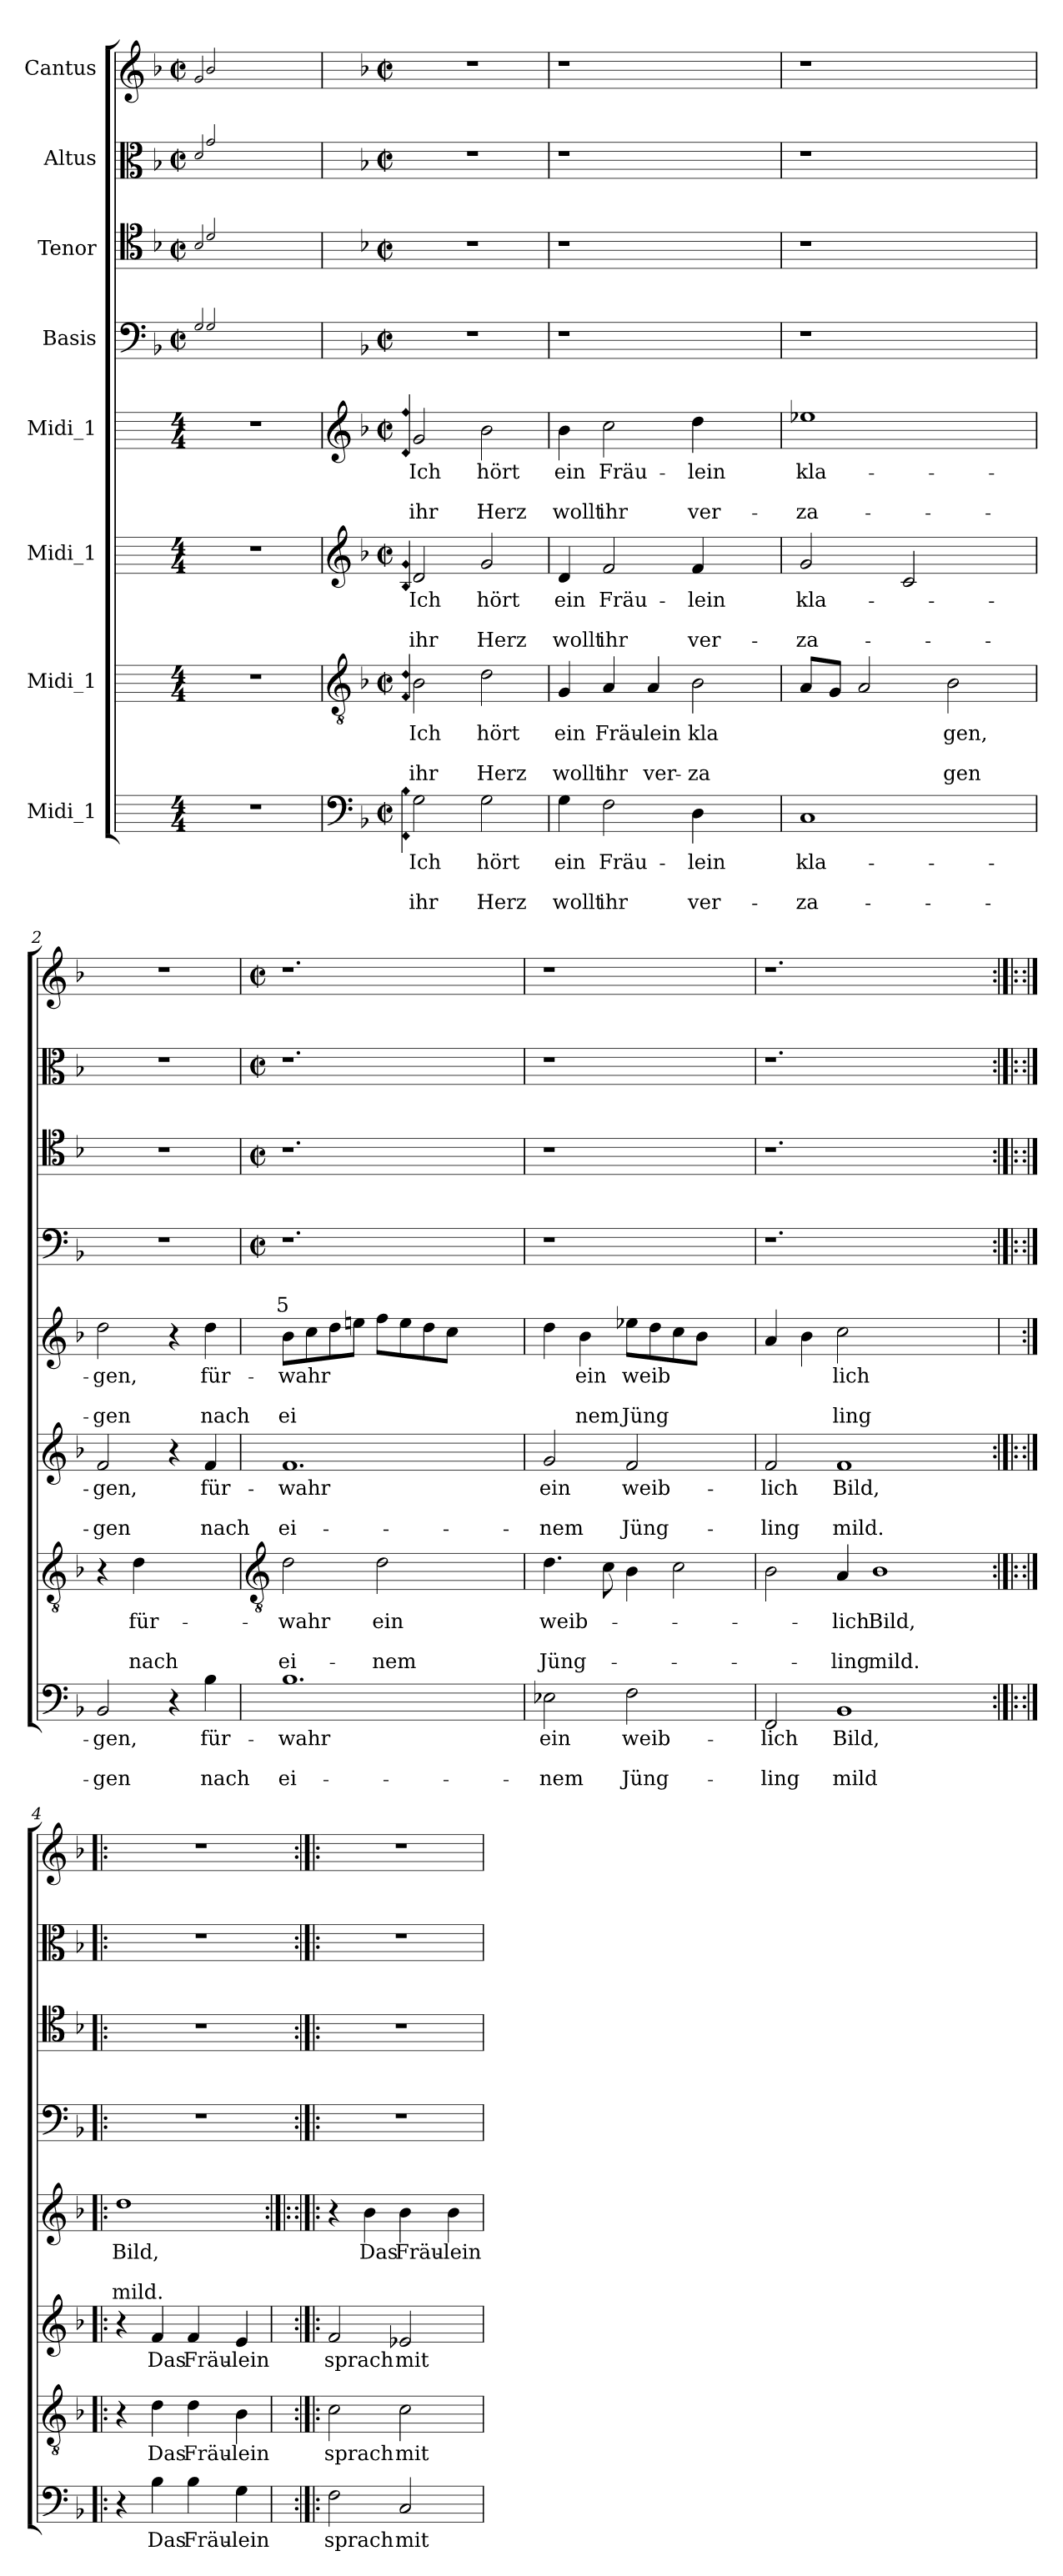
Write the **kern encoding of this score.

**kern	**text	**text	**text	**kern	**text	**text	**text	**kern	**text	**text	**text	**kern	**text	**text	**text	**kern	**kern	**kern	**kern
*part8	*part8	*part8	*part8	*part7	*part7	*part7	*part7	*part6	*part6	*part6	*part6	*part5	*part5	*part5	*part5	*part4	*part3	*part2	*part1
*staff8	*staff8	*staff8	*staff8	*staff7	*staff7	*staff7	*staff7	*staff6	*staff6	*staff6	*staff6	*staff5	*staff5	*staff5	*staff5	*staff4	*staff3	*staff2	*staff1
*I"Midi_1	*	*	*	*I"Midi_1	*	*	*	*I"Midi_1	*	*	*	*I"Midi_1	*	*	*	*I"Basis	*I"Tenor	*I"Altus	*I"Cantus
*	*	*	*	*	*	*	*	*	*	*	*	*	*	*	*	*clefF4	*clefC4	*clefC3	*clefG2
*	*	*	*	*	*	*	*	*	*	*	*	*	*	*	*	*k[b-]	*k[b-]	*k[b-]	*k[b-]
*	*	*	*	*	*	*	*	*	*	*	*	*	*	*	*	*F:	*F:	*F:	*F:
*M4/4	*	*	*	*M4/4	*	*	*	*M4/4	*	*	*	*M4/4	*	*	*	*M2/2	*M2/2	*M2/2	*M2/2
*	*	*	*	*	*	*	*	*	*	*	*	*	*	*	*	*met(c|)	*met(c|)	*met(c|)	*met(c|)
=	=	=	=	=	=	=	=	=	=	=	=	=	=	=	=	=	=	=	=
.	.	.	.	.	.	.	.	.	.	.	.	.	.	.	.	2qqG	2qqB-	2qqd	2qqg/
.	.	.	.	.	.	.	.	.	.	.	.	.	.	.	.	2qqG	2qqd	2qqg	2qqb-
1r	.	.	.	1r	.	.	.	1r	.	.	.	1r	.	.	.	1ryy	1ryy	1ryy	1ryy
!!LO:LB:g=z
=1	=1	=1	=1	=1	=1	=1	=1	=1	=1	=1	=1	=1	=1	=1	=1	=1	=1	=1	=1
*clefF4	*	*	*	*clefGv2	*	*	*	*clefG2	*	*	*	*clefG2	*	*	*	*	*	*	*
*k[b-]	*	*	*	*k[b-]	*	*	*	*k[b-]	*	*	*	*k[b-]	*	*	*	*	*	*	*
*F:	*	*	*	*F:	*	*	*	*F:	*	*	*	*F:	*	*	*	*	*	*	*
*M2/2	*	*	*	*M2/2	*	*	*	*M2/2	*	*	*	*M2/2	*	*	*	*M2/2	*M2/2	*M2/2	*M2/2
*met(c|)	*	*	*	*met(c|)	*	*	*	*met(c|)	*	*	*	*met(c|)	*	*	*	*met(c|)	*met(c|)	*met(c|)	*met(c|)
!	!	!	!	!	!	!	!	!	!	!	!	!LO:N:n=1:head=diamond	!	!	!	!	!	!	!
!	!	!	!	!	!	!	!	!LO:N:n=1:head=diamond	!	!	!	!LO:N:n=2:head=diamond	!	!	!	!	!	!	!
!	!	!	!	!LO:N:n=1:head=diamond	!	!	!	!LO:N:n=2:head=diamond	!	!	!	!	!	!	!	!	!	!	!
!LO:N:n=1:head=diamond	!	!	!	!LO:N:n=2:head=diamond	!	!	!	!	!	!	!	!	!	!	!	!	!	!	!
!LO:N:n=2:head=diamond	!	!	!	!	!	!	!	!	!	!	!	!	!	!	!	!	!	!	!
4qqFF 4qqB-	.	.	.	4qqF 4qqd	.	.	.	4qqB- 4qqg	.	.	.	4qqd 4qqff	.	.	.	.	.	.	.
!	!LO:LY:b	!	!LO:LY:b	!	!LO:LY:b	!	!LO:LY:b	!	!LO:LY:b	!	!LO:LY:b	!	!LO:LY:b	!	!LO:LY:b	!	!	!	!
2G	Ich	.	ihr	2B-	Ich	.	ihr	2d	Ich	.	ihr	2g/	Ich	.	ihr	1r	1r	1r	1r
!	!LO:LY:b	!	!LO:LY:b	!	!LO:LY:b	!	!LO:LY:b	!	!LO:LY:b	!	!LO:LY:b	!	!LO:LY:b	!	!LO:LY:b	!	!	!	!
2G	hört	.	Herz	2d	hört	.	Herz	2g	hört	.	Herz	2b-	hört	.	Herz	.	.	.	.
=2	=2	=2	=2	=2	=2	=2	=2	=2	=2	=2	=2	=2	=2	=2	=2	=2	=2	=2	=2
!	!LO:LY:b	!	!LO:LY:b	!	!LO:LY:b	!	!LO:LY:b	!	!LO:LY:b	!	!LO:LY:b	!	!LO:LY:b	!	!LO:LY:b	!	!	!	!
4G	ein	.	wollt	4G	ein	.	wollt	4d	ein	.	wollt	4b-	ein	.	wollt	1r	1r	1r	1r
!	!LO:LY:b	!	!LO:LY:b	!	!LO:LY:b	!	!LO:LY:b	!	!LO:LY:b	!	!LO:LY:b	!	!LO:LY:b	!	!LO:LY:b	!	!	!	!
2F	Fräu-	.	-ihr	4A	Fräu-	.	-ihr	2f	Fräu-	.	-ihr	2cc	Fräu-	.	-ihr	.	.	.	.
!	!	!	!	!	!LO:LY:b	!	!LO:LY:b	!	!	!	!	!	!	!	!	!	!	!	!
.	.	.	.	4A	lein	.	ver-	.	.	.	.	.	.	.	.	.	.	.	.
!	!LO:LY:b	!	!LO:LY:b	!	!LO:LY:b	!	!LO:LY:b	!	!LO:LY:b	!	!LO:LY:b	!	!LO:LY:b	!	!LO:LY:b	!	!	!	!
4D	lein	.	ver-	2B-	-kla-	.	-za-	4f	lein	.	ver-	4dd	lein	.	ver-	.	.	.	.
4ryy	.	.	.	.	.	.	.	4ryy	.	.	.	4ryy	.	.	.	4ryy	4ryy	4ryy	4ryy
=2	=2	=2	=2	=2	=2	=2	=2	=2	=2	=2	=2	=2	=2	=2	=2	=2	=2	=2	=2
!	!LO:LY:b	!	!LO:LY:b	!	!	!	!	!	!LO:LY:b	!	!LO:LY:b	!	!LO:LY:b	!	!LO:LY:b	!	!	!	!
1C	-kla-	.	-za-	8AL	.	.	.	2g	-kla-	.	-za-	1ee-X	-kla-	.	-za-	1r	1r	1r	1r
!	!	!	!	!	!LO:LY:b	!	!LO:LY:b	!	!	!	!	!	!	!	!	!	!	!	!
.	.	.	.	8GJ	--	.	-	.	.	.	.	.	.	.	.	.	.	.	.
.	.	.	.	2A	.	.	.	.	.	.	.	.	.	.	.	.	.	.	.
.	.	.	.	.	.	.	.	2c	.	.	.	.	.	.	.	.	.	.	.
!	!	!	!	!	!LO:LY:b	!	!LO:LY:b	!	!	!	!	!	!	!	!	!	!	!	!
.	.	.	.	2B-	gen,	.	gen	.	.	.	.	.	.	.	.	.	.	.	.
4ryy	.	.	.	.	.	.	.	4ryy	.	.	.	4ryy	.	.	.	4ryy	4ryy	4ryy	4ryy
=2	=2	=2	=2	=2	=2	=2	=2	=2	=2	=2	=2	=2	=2	=2	=2	=2	=2	=2	=2
!	!LO:LY:b	!	!LO:LY:b	!	!	!	!	!	!LO:LY:b	!	!LO:LY:b	!	!LO:LY:b	!	!LO:LY:b	!	!	!	!
2BB-	-gen,	.	gen	4r	.	.	.	2f	-gen,	.	gen	2dd	-gen,	.	gen	1r	1r	1r	1r
!	!	!	!	!	!LO:LY:b	!	!LO:LY:b	!	!	!	!	!	!	!	!	!	!	!	!
.	.	.	.	4d	für-	.	-nach	.	.	.	.	.	.	.	.	.	.	.	.
4r	.	.	.	2ryy	.	.	.	4r	.	.	.	4r	.	.	.	.	.	.	.
!	!LO:LY:b	!	!LO:LY:b	!	!	!	!	!	!LO:LY:b	!	!LO:LY:b	!	!LO:LY:b	!	!LO:LY:b	!	!	!	!
4B-	für-	.	-nach	.	.	.	.	4f	für-	.	-nach	4dd	für-	.	-nach	.	.	.	.
!!LO:LB:g=z
=3	=3	=3	=3	=3	=3	=3	=3	=3	=3	=3	=3	=3	=3	=3	=3	=3	=3	=3	=3
*	*	*	*	*clefGv2	*	*	*	*	*	*	*	*	*	*	*	*	*	*	*
*	*	*	*	*	*	*	*	*	*	*	*	*	*	*	*	*M2/2	*M2/2	*M2/2	*M2/2
*	*	*	*	*	*	*	*	*	*	*	*	*	*	*	*	*met(c|)	*met(c|)	*met(c|)	*met(c|)
!	!	!	!	!	!	!	!	!	!	!	!	!LO:TX:a:cj:t=5	!	!	!	!	!	!	!
!	!LO:LY:b	!	!LO:LY:b	!	!LO:LY:b	!	!LO:LY:b	!	!LO:LY:b	!	!LO:LY:b	!	!LO:LY:b	!	!LO:LY:b	!	!	!	!
1.B-	wahr	.	ei-	2d	wahr	.	ei-	1.f	wahr	.	ei-	8b-L	wahr	.	ei	1.r	1.r	1.r	1.r
.	.	.	.	.	.	.	.	.	.	.	.	8cc	.	.	.	.	.	.	.
.	.	.	.	.	.	.	.	.	.	.	.	8dd	.	.	.	.	.	.	.
.	.	.	.	.	.	.	.	.	.	.	.	8eenJ	.	.	.	.	.	.	.
!	!	!	!	!	!LO:LY:b	!	!LO:LY:b	!	!	!	!	!	!	!	!	!	!	!	!
.	.	.	.	2d	-ein	.	nem	.	.	.	.	8ffL	.	.	.	.	.	.	.
.	.	.	.	.	.	.	.	.	.	.	.	8ee	.	.	.	.	.	.	.
.	.	.	.	.	.	.	.	.	.	.	.	8dd	.	.	.	.	.	.	.
.	.	.	.	.	.	.	.	.	.	.	.	8ccJ	.	.	.	.	.	.	.
.	.	.	.	2ryy	.	.	.	.	.	.	.	2ryy	.	.	.	.	.	.	.
=3	=3	=3	=3	=3	=3	=3	=3	=3	=3	=3	=3	=3	=3	=3	=3	=3	=3	=3	=3
!	!LO:LY:b	!	!LO:LY:b	!	!LO:LY:b	!	!LO:LY:b	!	!LO:LY:b	!	!LO:LY:b	!	!	!	!	!	!	!	!
2E-X	-ein	.	nem	4.d	weib-	.	-Jüng-	2g	-ein	.	nem	4dd	.	.	.	1r	1r	1r	1r
!	!	!	!	!	!	!	!	!	!	!	!	!	!LO:LY:b	!	!LO:LY:b	!	!	!	!
.	.	.	.	.	.	.	.	.	.	.	.	4b-	ein	.	nem	.	.	.	.
.	.	.	.	8c	.	.	.	.	.	.	.	.	.	.	.	.	.	.	.
!	!LO:LY:b	!	!LO:LY:b	!	!	!	!	!	!LO:LY:b	!	!LO:LY:b	!	!LO:LY:b	!	!LO:LY:b	!	!	!	!
2F	weib-	.	-Jüng-	4B-	.	.	.	2f	weib-	.	-Jüng-	8ee-XL	weib	.	Jüng	.	.	.	.
.	.	.	.	.	.	.	.	.	.	.	.	8dd	.	.	.	.	.	.	.
.	.	.	.	2c	.	.	.	.	.	.	.	8cc	.	.	.	.	.	.	.
.	.	.	.	.	.	.	.	.	.	.	.	8b-J	.	.	.	.	.	.	.
4ryy	.	.	.	.	.	.	.	4ryy	.	.	.	4ryy	.	.	.	4ryy	4ryy	4ryy	4ryy
=3	=3	=3	=3	=3	=3	=3	=3	=3	=3	=3	=3	=3	=3	=3	=3	=3	=3	=3	=3
!	!LO:LY:b	!	!LO:LY:b	!	!	!	!	!	!LO:LY:b	!	!LO:LY:b	!	!	!	!	!	!	!	!
2FF	-lich	.	ling	2B-	.	.	.	2f	-lich	.	ling	4a	.	.	.	1.r	1.r	1.r	1.r
.	.	.	.	.	.	.	.	.	.	.	.	4b-	.	.	.	.	.	.	.
!	!LO:LY:b	!	!LO:LY:b	!	!LO:LY:b	!	!LO:LY:b	!	!LO:LY:b	!	!LO:LY:b	!	!LO:LY:b	!	!LO:LY:b	!	!	!	!
1BB-	Bild,	.	mild	4A	-lich	.	ling	1f	Bild,	.	mild.	2cc	lich	.	ling	.	.	.	.
!	!	!	!	!	!LO:LY:b	!	!LO:LY:b	!	!	!	!	!	!	!	!	!	!	!	!
.	.	.	.	1B-	Bild,	.	mild.	.	.	.	.	.	.	.	.	.	.	.	.
.	.	.	.	.	.	.	.	.	.	.	.	2.ryy	.	.	.	.	.	.	.
4ryy	.	.	.	.	.	.	.	4ryy	.	.	.	.	.	.	.	4ryy	4ryy	4ryy	4ryy
=4:|!|:	=4:|!|:	=4:|!|:	=4:|!|:	=4:|!|:	=4:|!|:	=4:|!|:	=4:|!|:	=4:|!|:	=4:|!|:	=4:|!|:	=4:|!|:	=4	=4:|!|:	=4:|!|:	=4:|!|:	=4:|!|:	=4:|!|:	=4:|!|:	=4:|!|:
!	!	!	!	!	!	!	!	!	!	!	!	!	!LO:LY:b	!	!LO:LY:b	!	!	!	!
4r	.	.	.	4r	.	.	.	4r	.	.	.	1dd	Bild,	.	mild.	1r	1r	1r	1r
!	!LO:LY:b	!	!	!	!LO:LY:b	!	!	!	!LO:LY:b	!	!	!	!	!	!	!	!	!	!
4B-	Das	.	.	4d	Das	.	.	4f	Das	.	.	.	.	.	.	.	.	.	.
!	!LO:LY:b	!	!	!	!LO:LY:b	!	!	!	!LO:LY:b	!	!	!	!	!	!	!	!	!	!
4B-	Fräu-	.	.	4d	Fräu-	.	.	4f	Fräu-	.	.	.	.	.	.	.	.	.	.
!	!LO:LY:b	!	!	!	!LO:LY:b	!	!	!	!LO:LY:b	!	!	!	!	!	!	!	!	!	!
4G	-lein	.	.	4B-	-lein	.	.	4e	-lein	.	.	.	.	.	.	.	.	.	.
=5	=5	=5	=5	=5	=5	=5	=5	=5	=5	=5	=5	=5:|!|:	=5	=5	=5	=5	=5	=5	=5
!	!LO:LY:b	!	!	!	!LO:LY:b	!	!	!	!LO:LY:b	!	!	!	!	!	!	!	!	!	!
2F	sprach	.	.	2c	sprach	.	.	2f	sprach	.	.	4r	.	.	.	1r	1r	1r	1r
!	!	!	!	!	!	!	!	!	!	!	!	!	!LO:LY:b	!	!	!	!	!	!
.	.	.	.	.	.	.	.	.	.	.	.	4b-	Das	.	.	.	.	.	.
!	!LO:LY:b	!	!	!	!LO:LY:b	!	!	!	!LO:LY:b	!	!	!	!LO:LY:b	!	!	!	!	!	!
2C	mit	.	.	2c	mit	.	.	2e-X	mit	.	.	4b-	Fräu-	.	.	.	.	.	.
!	!	!	!	!	!	!	!	!	!	!	!	!	!LO:LY:b	!	!	!	!	!	!
.	.	.	.	.	.	.	.	.	.	.	.	4b-	-lein	.	.	.	.	.	.
=	=	=	=	=	=	=	=	=	=	=	=	=	=	=	=	=	=	=	=
*-	*-	*-	*-	*-	*-	*-	*-	*-	*-	*-	*-	*-	*-	*-	*-	*-	*-	*-	*-
